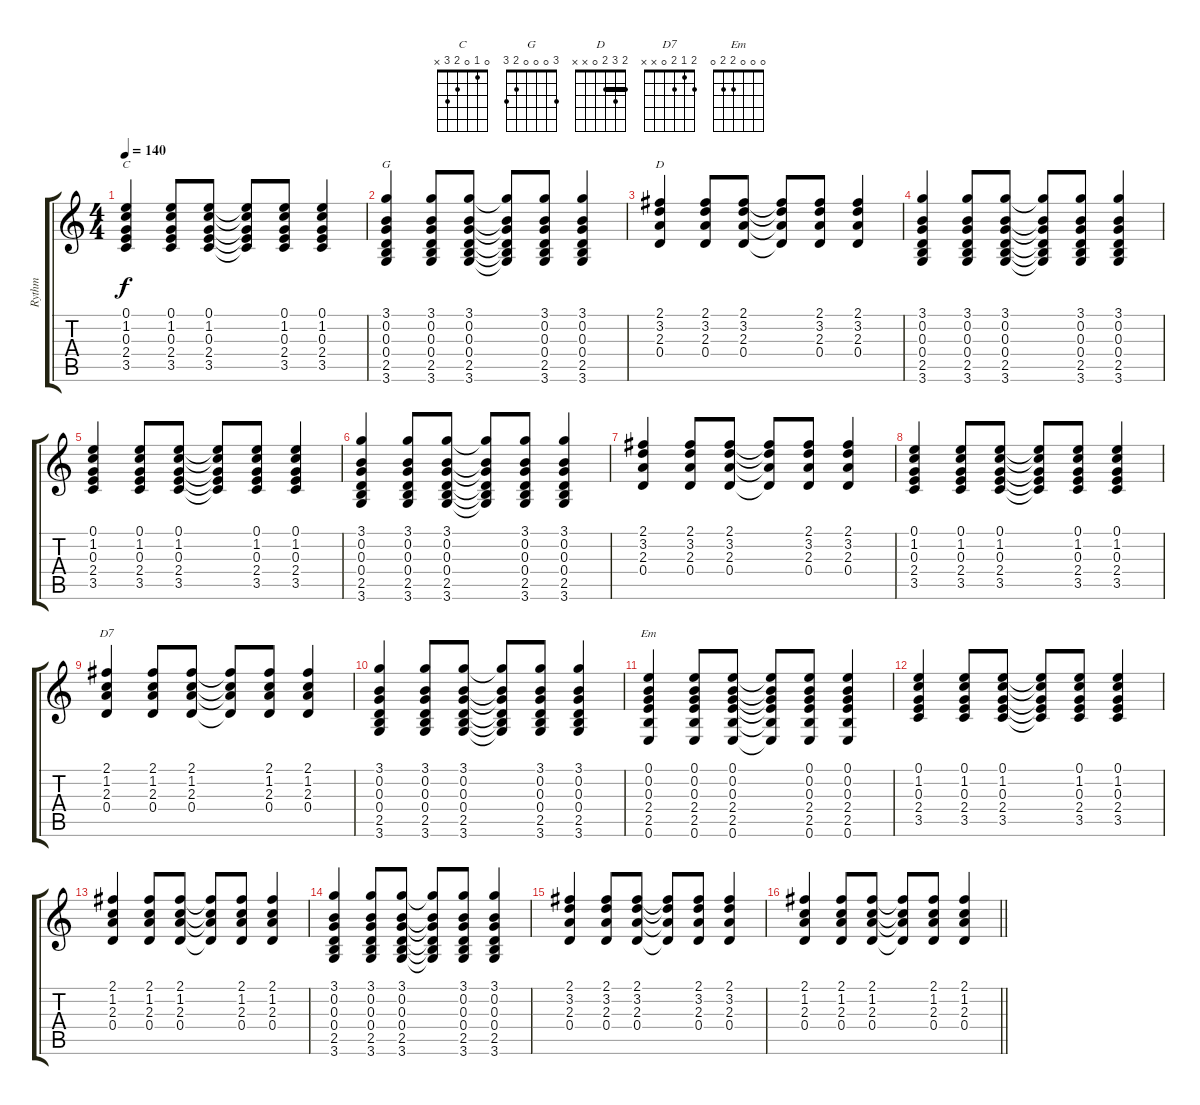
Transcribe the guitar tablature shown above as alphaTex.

\track ("Rythm" "Rythm") {instrument acousticguitarsteel}
\staff {score tabs}
\tuning (E4 B3 G3 D3 A2 E2) {hide}
\chord ("C" 0 1 0 2 3 x)
\chord ("G" 3 0 0 0 2 3)
\chord ("D" 2 3 2 0 x x) {barre 2}
\chord ("D7" 2 1 2 0 x x)
\chord ("Em" 0 0 0 2 2 0)
\ts (4 4)
\tempo 140
\clef g2
\ks c
(0.1 1.2 0.3 2.4 3.5).4{ch "C" dy f} (0.1 1.2 0.3 2.4 3.5).8 (0.1 1.2 0.3 2.4 3.5).8 (0.1{t} 1.2{t} 0.3{t} 2.4{t} 3.5{t}).8 (0.1 1.2 0.3 2.4 3.5).8 (0.1 1.2 0.3 2.4 3.5).4 |
(3.1 0.2 0.3 0.4 2.5 3.6).4{ch "G"} (3.1 0.2 0.3 0.4 2.5 3.6).8 (3.1 0.2 0.3 0.4 2.5 3.6).8 (3.1{t} 0.2{t} 0.3{t} 0.4{t} 2.5{t} 3.6{t}).8 (3.1 0.2 0.3 0.4 2.5 3.6).8 (3.1 0.2 0.3 0.4 2.5 3.6).4 |
(2.1 3.2 2.3 0.4).4{ch "D"} (2.1 3.2 2.3 0.4).8 (2.1 3.2 2.3 0.4).8 (2.1{t} 3.2{t} 2.3{t} 0.4{t}).8 (2.1 3.2 2.3 0.4).8 (2.1 3.2 2.3 0.4).4 |
(3.1 0.2 0.3 0.4 2.5 3.6).4 (3.1 0.2 0.3 0.4 2.5 3.6).8 (3.1 0.2 0.3 0.4 2.5 3.6).8 (3.1{t} 0.2{t} 0.3{t} 0.4{t} 2.5{t} 3.6{t}).8 (3.1 0.2 0.3 0.4 2.5 3.6).8 (3.1 0.2 0.3 0.4 2.5 3.6).4 |
(0.1 1.2 0.3 2.4 3.5).4 (0.1 1.2 0.3 2.4 3.5).8 (0.1 1.2 0.3 2.4 3.5).8 (0.1{t} 1.2{t} 0.3{t} 2.4{t} 3.5{t}).8 (0.1 1.2 0.3 2.4 3.5).8 (0.1 1.2 0.3 2.4 3.5).4 |
(3.1 0.2 0.3 0.4 2.5 3.6).4 (3.1 0.2 0.3 0.4 2.5 3.6).8 (3.1 0.2 0.3 0.4 2.5 3.6).8 (3.1{t} 0.2{t} 0.3{t} 0.4{t} 2.5{t} 3.6{t}).8 (3.1 0.2 0.3 0.4 2.5 3.6).8 (3.1 0.2 0.3 0.4 2.5 3.6).4 |
(2.1 3.2 2.3 0.4).4 (2.1 3.2 2.3 0.4).8 (2.1 3.2 2.3 0.4).8 (2.1{t} 3.2{t} 2.3{t} 0.4{t}).8 (2.1 3.2 2.3 0.4).8 (2.1 3.2 2.3 0.4).4 |
(0.1 1.2 0.3 2.4 3.5).4 (0.1 1.2 0.3 2.4 3.5).8 (0.1 1.2 0.3 2.4 3.5).8 (0.1{t} 1.2{t} 0.3{t} 2.4{t} 3.5{t}).8 (0.1 1.2 0.3 2.4 3.5).8 (0.1 1.2 0.3 2.4 3.5).4 |
(2.1 1.2 2.3 0.4).4{ch "D7"} (2.1 1.2 2.3 0.4).8 (2.1 1.2 2.3 0.4).8 (2.1{t} 1.2{t} 2.3{t} 0.4{t}).8 (2.1 1.2 2.3 0.4).8 (2.1 1.2 2.3 0.4).4 |
(3.1 0.2 0.3 0.4 2.5 3.6).4 (3.1 0.2 0.3 0.4 2.5 3.6).8 (3.1 0.2 0.3 0.4 2.5 3.6).8 (3.1{t} 0.2{t} 0.3{t} 0.4{t} 2.5{t} 3.6{t}).8 (3.1 0.2 0.3 0.4 2.5 3.6).8 (3.1 0.2 0.3 0.4 2.5 3.6).4 |
(0.1 0.2 0.3 2.4 2.5 0.6).4{ch "Em"} (0.1 0.2 0.3 2.4 2.5 0.6).8 (0.1 0.2 0.3 2.4 2.5 0.6).8 (0.1{t} 0.2{t} 0.3{t} 2.4{t} 2.5{t} 0.6{t}).8 (0.1 0.2 0.3 2.4 2.5 0.6).8 (0.1 0.2 0.3 2.4 2.5 0.6).4 |
(0.1 1.2 0.3 2.4 3.5).4 (0.1 1.2 0.3 2.4 3.5).8 (0.1 1.2 0.3 2.4 3.5).8 (0.1{t} 1.2{t} 0.3{t} 2.4{t} 3.5{t}).8 (0.1 1.2 0.3 2.4 3.5).8 (0.1 1.2 0.3 2.4 3.5).4 |
(2.1 1.2 2.3 0.4).4 (2.1 1.2 2.3 0.4).8 (2.1 1.2 2.3 0.4).8 (2.1{t} 1.2{t} 2.3{t} 0.4{t}).8 (2.1 1.2 2.3 0.4).8 (2.1 1.2 2.3 0.4).4 |
(3.1 0.2 0.3 0.4 2.5 3.6).4 (3.1 0.2 0.3 0.4 2.5 3.6).8 (3.1 0.2 0.3 0.4 2.5 3.6).8 (3.1{t} 0.2{t} 0.3{t} 0.4{t} 2.5{t} 3.6{t}).8 (3.1 0.2 0.3 0.4 2.5 3.6).8 (3.1 0.2 0.3 0.4 2.5 3.6).4 |
(2.1 3.2 2.3 0.4).4 (2.1 3.2 2.3 0.4).8 (2.1 3.2 2.3 0.4).8 (2.1{t} 3.2{t} 2.3{t} 0.4{t}).8 (2.1 3.2 2.3 0.4).8 (2.1 3.2 2.3 0.4).4 |
\barLineRight lightlight
(2.1 1.2 2.3 0.4).4 (2.1 1.2 2.3 0.4).8 (2.1 1.2 2.3 0.4).8 (2.1{t} 1.2{t} 2.3{t} 0.4{t}).8 (2.1 1.2 2.3 0.4).8 (2.1 1.2 2.3 0.4).4
